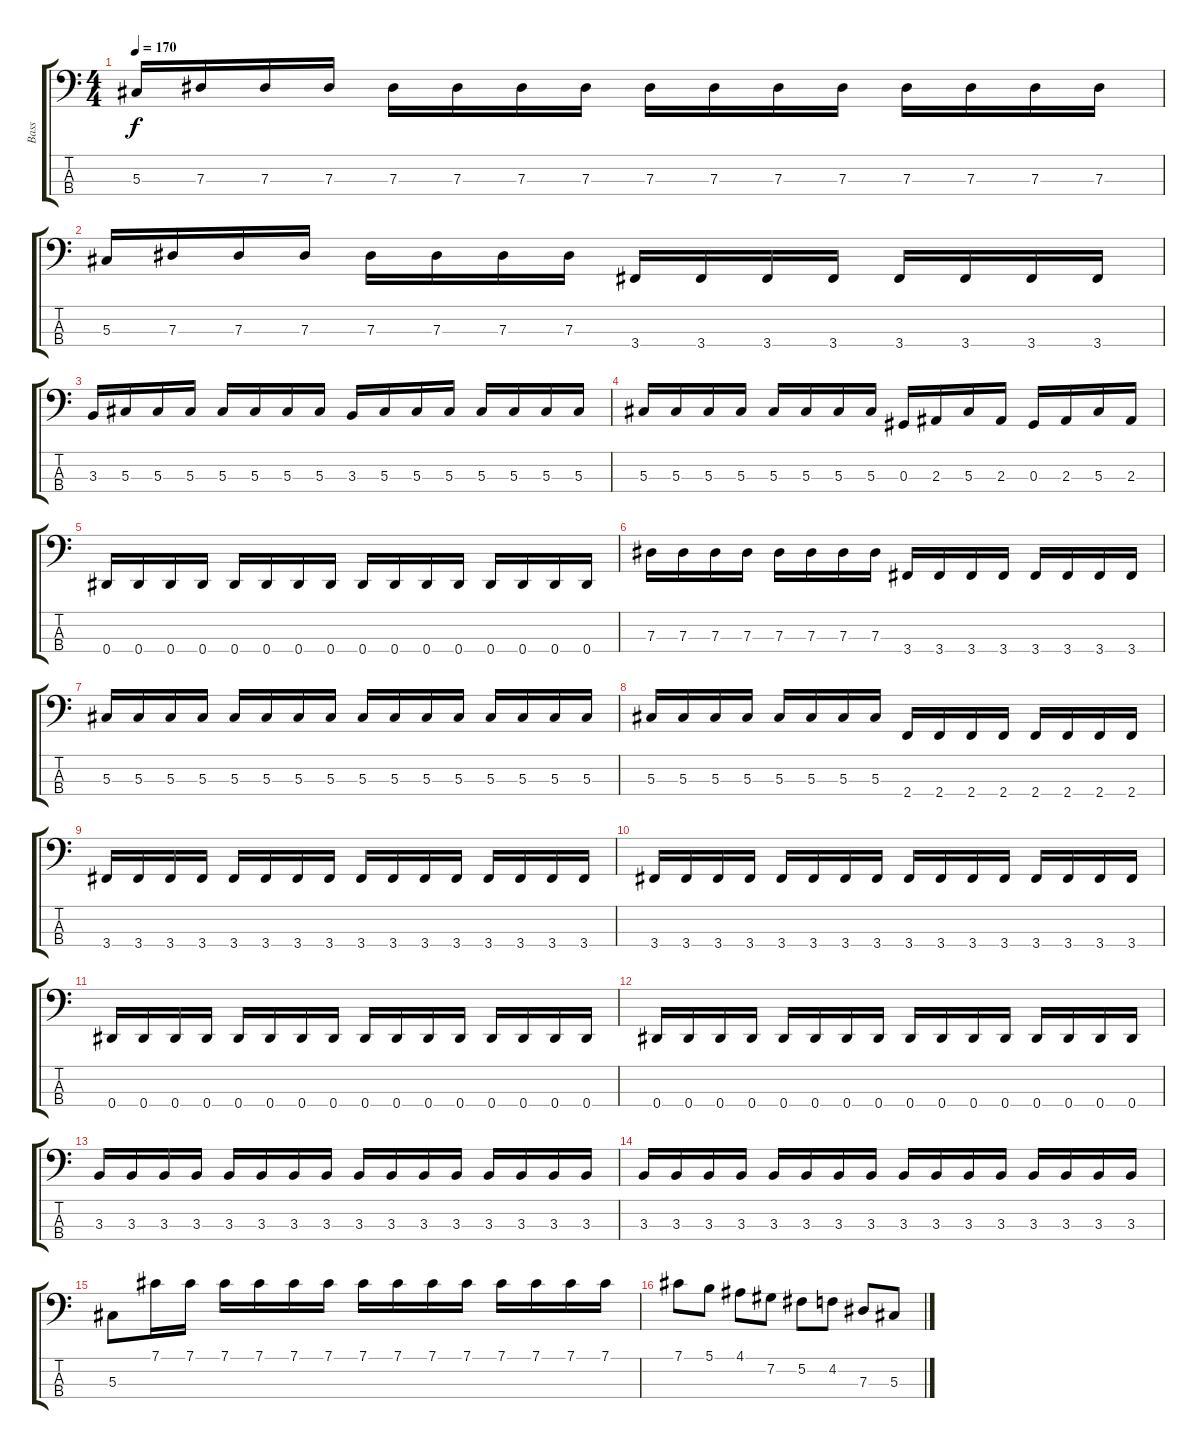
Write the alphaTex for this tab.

\track ("Bass" "Bass") {instrument electricbassfinger}
\staff {score tabs}
\tuning (Gb2 Db2 Ab1 Eb1) {hide}
\ts (4 4)
\tempo 170
\clef f4
\ks c
5.3.16{dy f instrument electricbassfinger} 7.3.16 7.3.16 7.3.16 7.3.16 7.3.16 7.3.16 7.3.16 7.3.16 7.3.16 7.3.16 7.3.16 7.3.16 7.3.16 7.3.16 7.3.16 |
5.3.16 7.3.16 7.3.16 7.3.16 7.3.16 7.3.16 7.3.16 7.3.16 3.4.16 3.4.16 3.4.16 3.4.16 3.4.16 3.4.16 3.4.16 3.4.16 |
3.3.16 5.3.16 5.3.16 5.3.16 5.3.16 5.3.16 5.3.16 5.3.16 3.3.16 5.3.16 5.3.16 5.3.16 5.3.16 5.3.16 5.3.16 5.3.16 |
5.3.16 5.3.16 5.3.16 5.3.16 5.3.16 5.3.16 5.3.16 5.3.16 0.3.16 2.3.16 5.3.16 2.3.16 0.3.16 2.3.16 5.3.16 2.3.16 |
0.4.16 0.4.16 0.4.16 0.4.16 0.4.16 0.4.16 0.4.16 0.4.16 0.4.16 0.4.16 0.4.16 0.4.16 0.4.16 0.4.16 0.4.16 0.4.16 |
7.3.16 7.3.16 7.3.16 7.3.16 7.3.16 7.3.16 7.3.16 7.3.16 3.4.16 3.4.16 3.4.16 3.4.16 3.4.16 3.4.16 3.4.16 3.4.16 |
5.3.16 5.3.16 5.3.16 5.3.16 5.3.16 5.3.16 5.3.16 5.3.16 5.3.16 5.3.16 5.3.16 5.3.16 5.3.16 5.3.16 5.3.16 5.3.16 |
5.3.16 5.3.16 5.3.16 5.3.16 5.3.16 5.3.16 5.3.16 5.3.16 2.4.16 2.4.16 2.4.16 2.4.16 2.4.16 2.4.16 2.4.16 2.4.16 |
3.4.16 3.4.16 3.4.16 3.4.16 3.4.16 3.4.16 3.4.16 3.4.16 3.4.16 3.4.16 3.4.16 3.4.16 3.4.16 3.4.16 3.4.16 3.4.16 |
3.4.16 3.4.16 3.4.16 3.4.16 3.4.16 3.4.16 3.4.16 3.4.16 3.4.16 3.4.16 3.4.16 3.4.16 3.4.16 3.4.16 3.4.16 3.4.16 |
0.4.16 0.4.16 0.4.16 0.4.16 0.4.16 0.4.16 0.4.16 0.4.16 0.4.16 0.4.16 0.4.16 0.4.16 0.4.16 0.4.16 0.4.16 0.4.16 |
0.4.16 0.4.16 0.4.16 0.4.16 0.4.16 0.4.16 0.4.16 0.4.16 0.4.16 0.4.16 0.4.16 0.4.16 0.4.16 0.4.16 0.4.16 0.4.16 |
3.3.16 3.3.16 3.3.16 3.3.16 3.3.16 3.3.16 3.3.16 3.3.16 3.3.16 3.3.16 3.3.16 3.3.16 3.3.16 3.3.16 3.3.16 3.3.16 |
3.3.16 3.3.16 3.3.16 3.3.16 3.3.16 3.3.16 3.3.16 3.3.16 3.3.16 3.3.16 3.3.16 3.3.16 3.3.16 3.3.16 3.3.16 3.3.16 |
5.3.8 7.1.16 7.1.16 7.1.16 7.1.16 7.1.16 7.1.16 7.1.16 7.1.16 7.1.16 7.1.16 7.1.16 7.1.16 7.1.16 7.1.16 |
7.1.8 5.1.8 4.1.8 7.2.8 5.2.8 4.2.8 7.3.8 5.3.8
